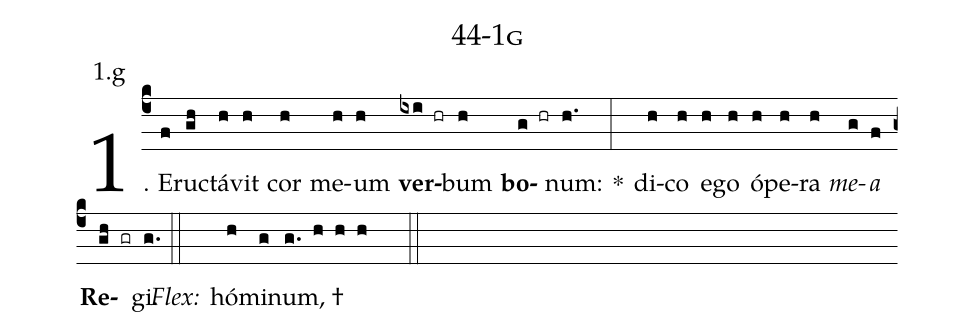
name: 44-1g;
annotation: 1.g;
%%
(c4)1. E(f)ruc(gh)tá(h)vit(h) cor(h) me(h)um(h) <b>ver</b>(ixi hr)bum(h) <b>bo</b>(g hr)num:(h.) *(:) di(h)co(h) e(h)go(h) ó(h)pe(h)ra(h) <i>me</i>(g)<i>a</i>(f) <b>Re</b>(gh gr)gi.(g.) (::)
<i>Flex:</i>()  hó(h)mi(g)num, †(g. h h h  ::)
